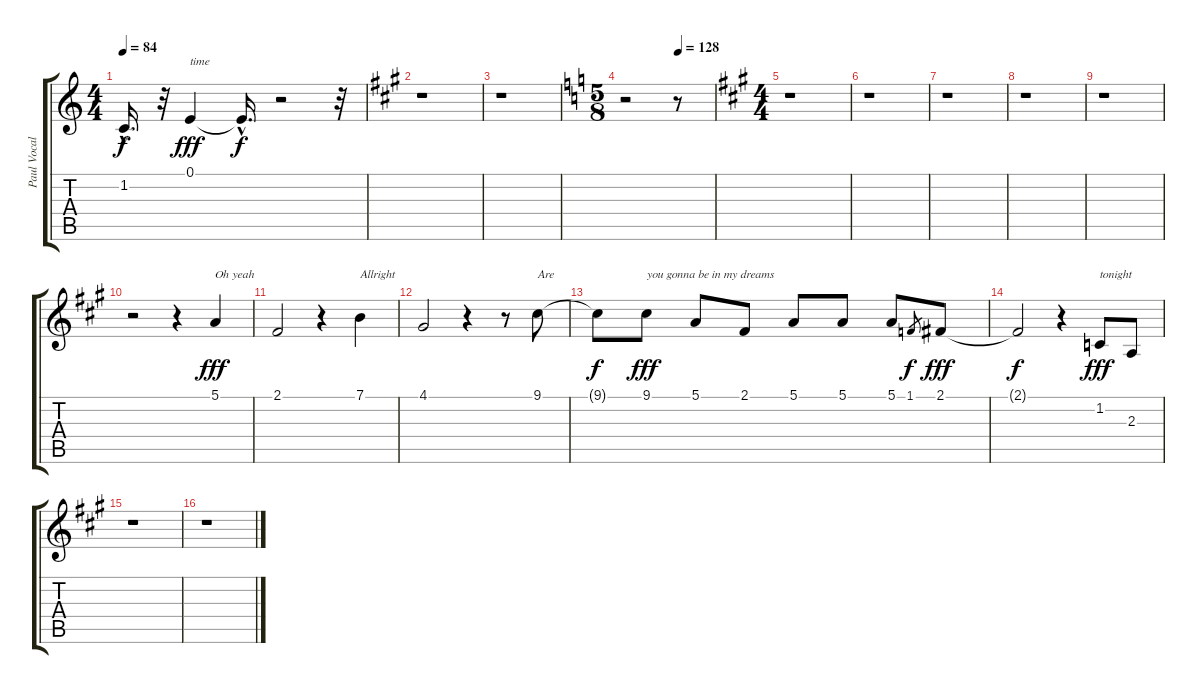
\track ("Paul Vocals" "Paul Vocal") {instrument clarinet}
\staff {score tabs}
\tuning (E4 B3 G3 D3 A2 E2) {hide}
\ts (4 4)
\tempo 84
\clef g2
\ks c
1.2{hac t}.16{d dy f} r.32 0.1.4{txt "time" dy fff} 0.1{hac t}.16{d dy f} r.2 r.32 |
\ks a
r.1 |
r.1 |
\ts (5 8)
\tempo (128 0.6)
\ks c
r.2 r.8 |
\ts (4 4)
\ks a
r.1 |
r.1 |
r.1 |
r.1 |
r.1 |
r.2 r.4 5.1.4{txt "Oh yeah" dy fff} |
2.1.2 r.4 7.1.4{txt "Allright"} |
4.1.2 r.4 r.8 9.1.8{txt "Are"} |
9.1{t}.8{dy f} 9.1.8{txt "you gonna be in my dreams" dy fff} 5.1.8 2.1.8 5.1.8 5.1.8 5.1.8 1.1.8{gr dy f} 2.1.8{dy fff} |
2.1{t}.2{dy f} r.4 1.2.8{txt "tonight" dy fff} 2.3.8 |
r.1 |
r.1
